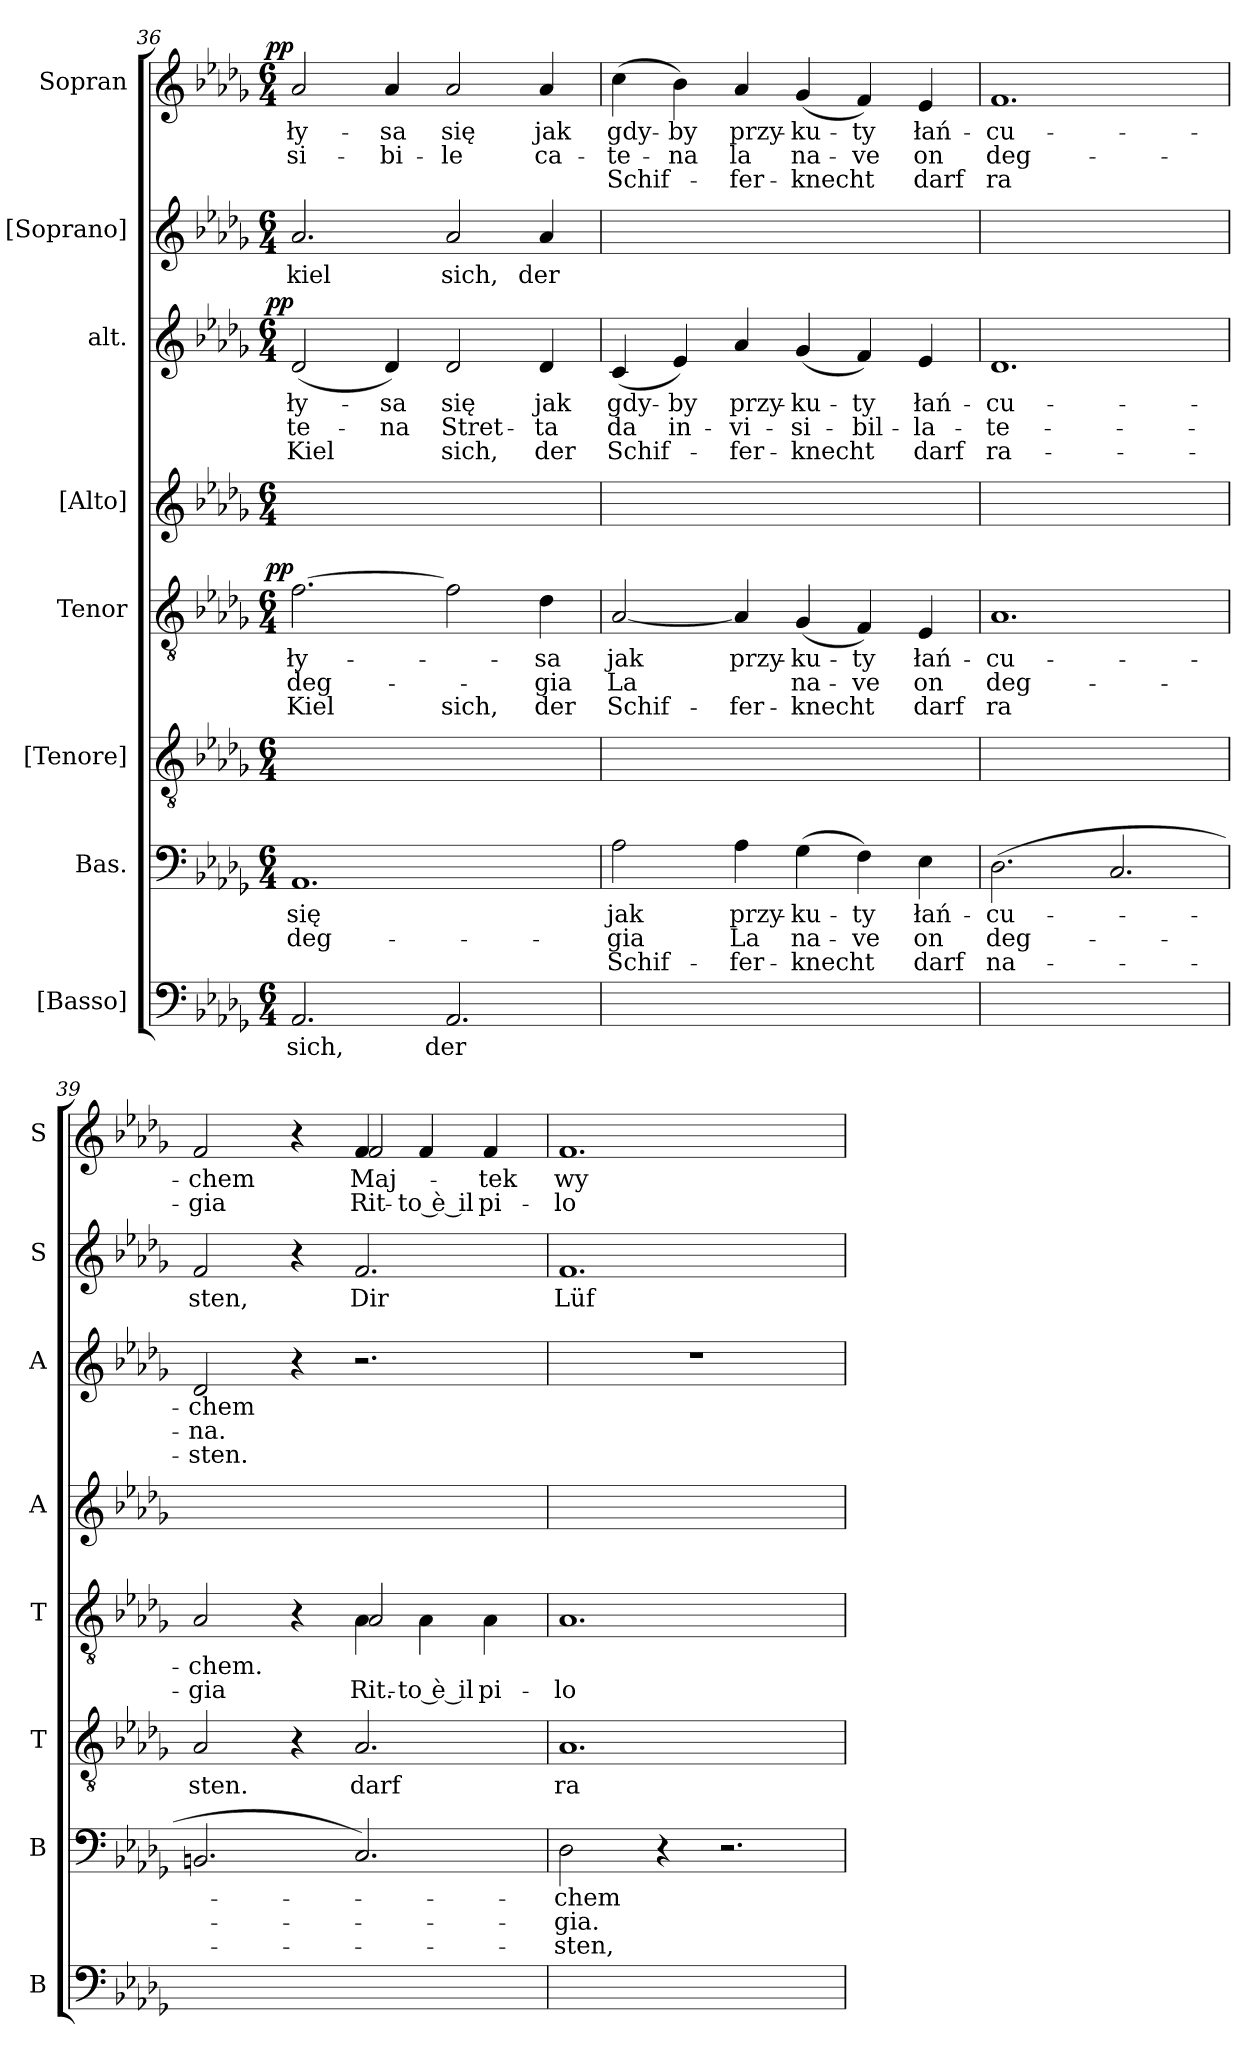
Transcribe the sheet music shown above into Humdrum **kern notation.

**kern	**text	**kern	**text	**text	**text	**kern	**text	**kern	**text	**text	**text	**dynam	**kern	**kern	**text	**text	**text	**dynam	**kern	**text	**kern	**text	**text	**text	**dynam
*part8	*part8	*part7	*part7	*part7	*part7	*part6	*part6	*part5	*part5	*part5	*part5	*part5	*part4	*part3	*part3	*part3	*part3	*part3	*part2	*part2	*part1	*part1	*part1	*part1	*part1
*staff8	*staff8	*staff7	*staff7	*staff7	*staff7	*staff6	*staff6	*staff5	*staff5	*staff5	*staff5	*staff5	*staff4	*staff3	*staff3	*staff3	*staff3	*staff3	*staff2	*staff2	*staff1	*staff1	*staff1	*staff1	*staff1
*I"[Basso]	*	*I"Bas.	*	*	*	*I"[Tenore]	*	*I"Tenor	*	*	*	*	*I"[Alto]	*I"alt.	*	*	*	*	*I"[Soprano]	*	*I"Sopran	*	*	*	*
*I'B	*	*I'B	*	*	*	*I'T	*	*I'T	*	*	*	*	*I'A	*I'A	*	*	*	*	*I'S	*	*I'S	*	*	*	*
*clefF4	*	*clefF4	*	*	*	*clefGv2	*	*clefGv2	*	*	*	*	*clefG2	*clefG2	*	*	*	*	*clefG2	*	*clefG2	*	*	*	*
*k[b-e-a-d-g-]	*	*k[b-e-a-d-g-]	*	*	*	*k[b-e-a-d-g-]	*	*k[b-e-a-d-g-]	*	*	*	*	*k[b-e-a-d-g-]	*k[b-e-a-d-g-]	*	*	*	*	*k[b-e-a-d-g-]	*	*k[b-e-a-d-g-]	*	*	*	*
*M6/4	*	*M6/4	*	*	*	*M6/4	*	*M6/4	*	*	*	*	*M6/4	*M6/4	*	*	*	*	*M6/4	*	*M6/4	*	*	*	*
=36	=36	=36	=36	=36	=36	=36	=36	=36	=36	=36	=36	=36	=36	=36	=36	=36	=36	=36	=36	=36	=36	=36	=36	=36	=36
!	!	!	!	!LO:LY:color=blue	!	!	!	!	!	!LO:LY:color=blue	!	!LO:DY:a:rj	!	!	!	!	!	!LO:DY:a:rj	!	!	!	!	!	!	!LO:DY:a:rj
2.AA-/	sich,	1.AA-	się	-deg-	.	1.ryy	.	[2.f\	-ły-	deg-	Kiel	pp	1.ryy	(<2d-/	-ły-	-te-	Kiel	pp	2.a-/	kiel	2a-/	-ły-	-si-	.	pp
.	.	.	.	.	.	.	.	.	.	.	.	.	.	4d-/)	-sa	-na	.	.	.	.	4a-/	-sa	-bi-	.	.
2.AA-/	der	.	.	.	.	.	.	2f\]	.	.	sich,	.	.	2d-/	się	Stret-	sich,	.	2a-/	sich,	2a-/	się	-le	.	.
!	!	!	!	!	!	!	!	!	!	!LO:LY:color=blue	!	!	!	!	!	!	!	!	!	!	!	!	!	!	!
.	.	.	.	.	.	.	.	4d-\	-sa	-gia	der	.	.	4d-/	jak	-ta	der	.	4a-/	der	4a-/	jak	ca-	.	.
=37	=37	=37	=37	=37	=37	=37	=37	=37	=37	=37	=37	=37	=37	=37	=37	=37	=37	=37	=37	=37	=37	=37	=37	=37	=37
!	!	!	!	!LO:LY:color=blue	!	!	!	!	!	!LO:LY:color=blue	!	!	!	!	!	!	!	!	!	!	!	!	!	!	!
1.ryy	.	2A-\	jak	-gia	Schif-	1.ryy	.	[2A-/	jak	La	Schif-	.	1.ryy	(<4c/	gdy-	da	Schif-	.	1.ryy	.	(>4cc\	gdy-	-te-	Schif-	.
.	.	.	.	.	.	.	.	.	.	.	.	.	.	4e-/)	-by	in-	.	.	.	.	4b-\)	-by	-na	.	.
!	!	!	!	!LO:LY:color=blue	!	!	!	!	!	!	!	!	!	!	!	!	!	!	!	!	!	!	!	!	!
.	.	4A-\	przy-	La	-fer-	.	.	4A-/]	przy-	.	-fer-	.	.	4a-/	przy-	-vi-	-fer-	.	.	.	4a-/	przy-	la	-fer-	.
!	!	!	!	!LO:LY:color=blue	!	!	!	!	!	!LO:LY:color=blue	!	!	!	!	!	!	!	!	!	!	!	!	!	!	!
.	.	(>4G-\	-ku-	na-	-knecht	.	.	(>4G-/	-ku-	na-	-knecht	.	.	(<4g-/	-ku-	-si-	-knecht	.	.	.	(<4g-/	-ku-	na-	-knecht	.
!	!	!	!	!LO:LY:color=blue	!	!	!	!	!	!LO:LY:color=blue	!	!	!	!	!	!	!	!	!	!	!	!	!	!	!
.	.	4F\)	-ty	-ve	.	.	.	4F/)	-ty	-ve	.	.	.	4f/)	-ty	-bil-	.	.	.	.	4f/)	-ty	-ve	.	.
!	!	!	!	!LO:LY:color=blue	!	!	!	!	!	!LO:LY:color=blue	!	!	!	!	!	!	!	!	!	!	!	!	!	!	!
.	.	4E-\	łań-	on	darf	.	.	4E-/	łań-	on	darf	.	.	4e-/	łań-	-la-	darf	.	.	.	4e-/	łań-	on	darf	.
=38	=38	=38	=38	=38	=38	=38	=38	=38	=38	=38	=38	=38	=38	=38	=38	=38	=38	=38	=38	=38	=38	=38	=38	=38	=38
!	!	!	!	!LO:LY:color=blue	!	!	!	!	!	!LO:LY:color=blue	!	!	!	!	!	!	!	!	!	!	!	!	!	!	!
1.ryy	.	(>2.D-\	-cu-	deg-	na-	1.ryy	.	1.A-	-cu-	deg-	ra	.	1.ryy	1.d-	-cu-	-te-	ra-	.	1.ryy	.	1.f	-cu-	deg-	ra	.
.	.	2.C/	.	.	.	.	.	.	.	.	.	.	.	.	.	.	.	.	.	.	.	.	.	.	.
=39	=39	=39	=39	=39	=39	=39	=39	=39	=39	=39	=39	=39	=39	=39	=39	=39	=39	=39	=39	=39	=39	=39	=39	=39	=39
!	!	!	!	!	!	!	!	!	!	!LO:LY:color=blue	!	!	!	!	!	!	!	!	!	!	!	!	!	!	!
*	*	*	*	*	*	*	*	*^	*	*	*	*	*	*	*	*	*	*	*	*	*^	*	*	*	*
1.ryy	.	2.BBn/	.	.	.	2A-/	sten.	2A-/	2.ryy	-chem.	-gia	.	.	1.ryy	2d-/	-chem	-na.	-sten.	.	2f/	sten,	2f/	2.ryy	-chem	-gia	.	.
.	.	.	.	.	.	4r	.	4r	.	.	.	.	.	.	4r	.	.	.	.	4r	.	4r	.	.	.	.	.
!	!	!	!	!	!	!	!	!	!	!	!LO:LY:color=blue	!	!	!	!	!	!	!	!	!	!	!	!	!	!	!	!
.	.	2.C/)	.	.	.	2.A-/	darf	4A-i\	2A-/	.	Rit.-	.	.	.	2.r	.	.	.	.	2.f/	Dir	4fi/	2f/	Maj-	Rit-	.	.
!	!	!	!	!	!	!	!	!	!	!	!LO:LY:color=blue	!	!	!	!	!	!	!	!	!	!	!	!	!	!	!	!
.	.	.	.	.	.	.	.	4A-i\	.	.	-to è il	.	.	.	.	.	.	.	.	.	.	4fi/	.	.	-to è il	.	.
!	!	!	!	!	!	!	!	!	!	!	!LO:LY:color=blue	!	!	!	!	!	!	!	!	!	!	!	!	!	!	!	!
.	.	.	.	.	.	.	.	4A-\	4ryy	.	pi-	.	.	.	.	.	.	.	.	.	.	4f/	4ryy	-tek	pi-	.	.
=40	=40	=40	=40	=40	=40	=40	=40	=40	=40	=40	=40	=40	=40	=40	=40	=40	=40	=40	=40	=40	=40	=40	=40	=40	=40	=40	=40
!	!	!	!	!LO:LY:color=blue	!	!	!	!	!	!	!LO:LY:color=blue	!	!	!	!	!	!	!	!	!	!	!	!	!	!	!	!
*	*	*	*	*	*	*	*	*v	*v	*	*	*	*	*	*	*	*	*	*	*	*	*v	*v	*	*	*	*
1.ryy	.	2D-\	-chem	-gia.	-sten,	1.A-	ra-	1.A-	.	-lo	.	.	1.ryy	1.r	.	.	.	.	1.f	Lüf-	1.f	wy-	-lo-	.	.
.	.	4r	.	.	.	.	.	.	.	.	.	.	.	.	.	.	.	.	.	.	.	.	.	.	.
.	.	2.r	.	.	.	.	.	.	.	.	.	.	.	.	.	.	.	.	.	.	.	.	.	.	.
=	=	=	=	=	=	=	=	=	=	=	=	=	=	=	=	=	=	=	=	=	=	=	=	=	=
*-	*-	*-	*-	*-	*-	*-	*-	*-	*-	*-	*-	*-	*-	*-	*-	*-	*-	*-	*-	*-	*-	*-	*-	*-	*-
